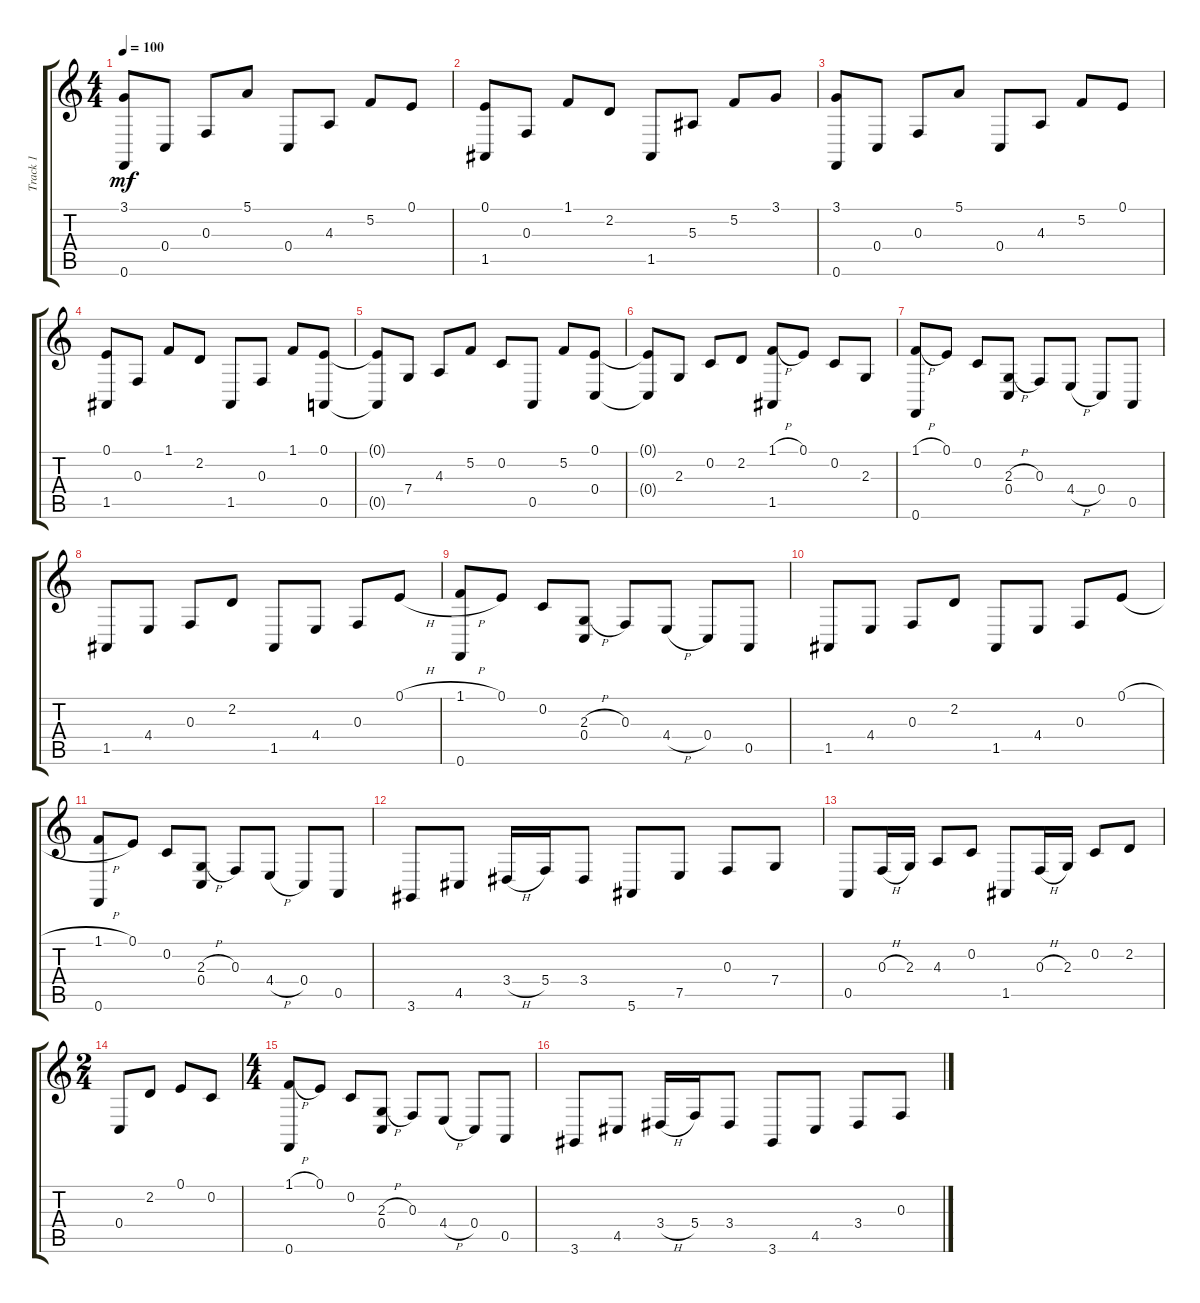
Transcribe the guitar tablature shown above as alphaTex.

\track ("Track 1" "Track 1") {instrument acousticgrandpiano}
\staff {score tabs}
\tuning (E4 C4 F3 C3 A2 F2) {hide}
\ts (4 4)
\tempo 100
\clef g2
\ks aminor
(3.1 0.6).8{dy mf} 0.4.8 0.3.8 5.1.8 0.4.8 4.3.8 5.2.8 0.1.8 |
(0.1 1.5).8 0.3.8 1.1.8 2.2.8 1.5.8 5.3.8 5.2.8 3.1.8 |
(3.1 0.6).8 0.4.8 0.3.8 5.1.8 0.4.8 4.3.8 5.2.8 0.1.8 |
(0.1 1.5).8 0.3.8 1.1.8 2.2.8 1.5.8 0.3.8 1.1.8 (0.1 0.5).8 |
(0.1{t} 0.5{t}).8 7.4.8 4.3.8 5.2.8 0.2.8 0.5.8 5.2.8 (0.1 0.4).8 |
(0.1{t} 0.4{t}).8 2.3.8 0.2.8 2.2.8 (1.1{h} 1.5).8 0.1.8 0.2.8 2.3.8 |
(1.1{h} 0.6).8 0.1.8 0.2.8 (2.3{h} 0.4).8 0.3.8 4.4{h}.8 0.4.8 0.5.8 |
1.5.8 4.4.8 0.3.8 2.2.8 1.5.8 4.4.8 0.3.8 0.1{h}.8 |
(1.1{h} 0.6).8 0.1.8 0.2.8 (2.3{h} 0.4).8 0.3.8 4.4{h}.8 0.4.8 0.5.8 |
1.5.8 4.4.8 0.3.8 2.2.8 1.5.8 4.4.8 0.3.8 0.1{h}.8 |
(1.1{h} 0.6).8 0.1.8 0.2.8 (2.3{h} 0.4).8 0.3.8 4.4{h}.8 0.4.8 0.5.8 |
3.6.8 4.5.8 3.4{h}.16 5.4.16 3.4.8 5.6.8 7.5.8 0.3.8 7.4.8 |
0.5.8 0.3{h}.16 2.3.16 4.3.8 0.2.8 1.5.8 0.3{h}.16 2.3.16 0.2.8 2.2.8 |
\ts (2 4)
0.4.8 2.2.8 0.1.8 0.2.8 |
\ts (4 4)
(1.1{h} 0.6).8 0.1.8 0.2.8 (2.3{h} 0.4).8 0.3.8 4.4{h}.8 0.4.8 0.5.8 |
3.6.8 4.5.8 3.4{h}.16 5.4.16 3.4.8 3.6.8 4.5.8 3.4.8 0.3.8
